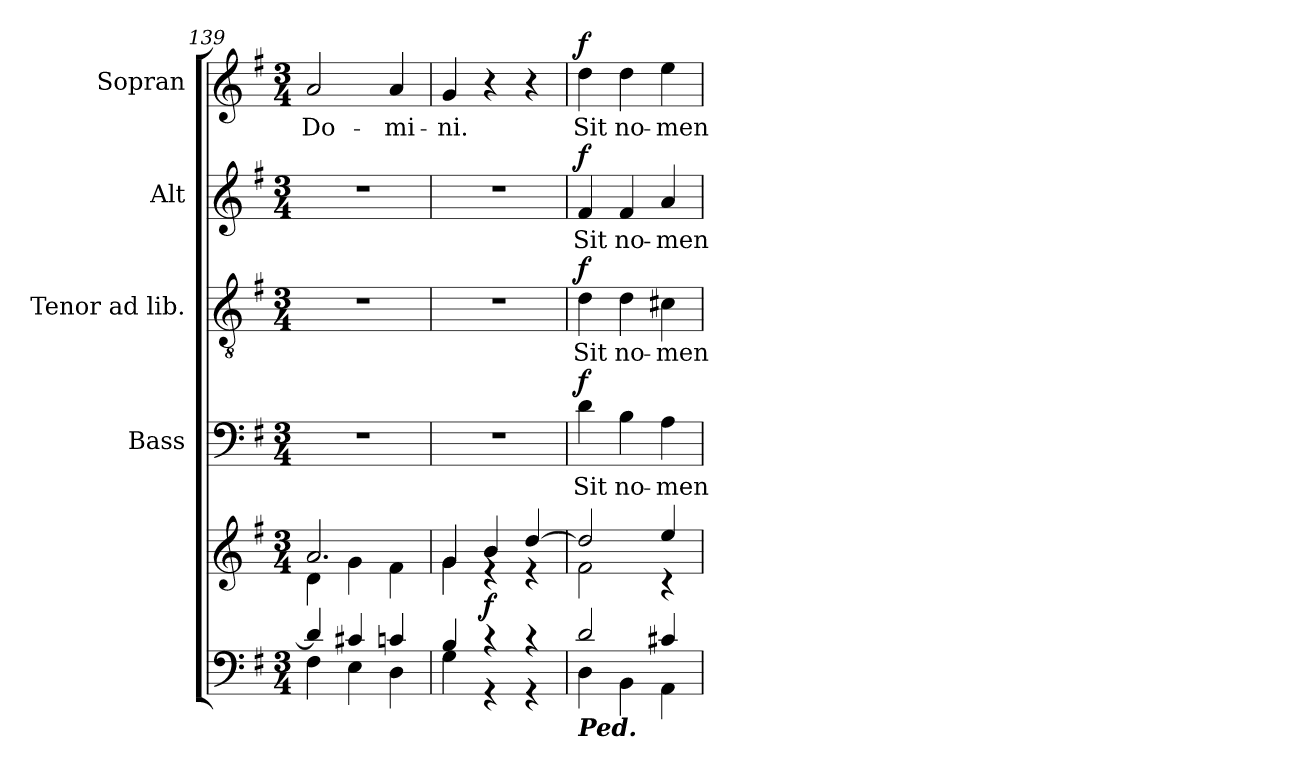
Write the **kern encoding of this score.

**kern	**kern	**dynam	**kern	**text	**dynam	**kern	**text	**dynam	**kern	**text	**dynam	**kern	**text	**dynam
*part5	*part5	*part5	*part4	*part4	*part4	*part3	*part3	*part3	*part2	*part2	*part2	*part1	*part1	*part1
*staff6	*staff5	*staff5/6	*staff4	*staff4	*staff4	*staff3	*staff3	*staff3	*staff2	*staff2	*staff2	*staff1	*staff1	*staff1
*	*	*	*I"Bass	*	*	*I"Tenor ad lib.	*	*	*I"Alt	*	*	*I"Sopran	*	*
*	*	*	*I'B.	*	*	*I'T.	*	*	*I'A.	*	*	*I'S.	*	*
*clefF4	*clefG2	*	*clefF4	*	*	*clefGv2	*	*	*clefG2	*	*	*clefG2	*	*
*k[f#]	*k[f#]	*	*k[f#]	*	*	*k[f#]	*	*	*k[f#]	*	*	*k[f#]	*	*
*G:	*G:	*	*G:	*	*	*G:	*	*	*G:	*	*	*G:	*	*
*M3/4	*M3/4	*	*M3/4	*	*	*M3/4	*	*	*M3/4	*	*	*M3/4	*	*
=139	=139	=139	=139	=139	=139	=139	=139	=139	=139	=139	=139	=139	=139	=139
*^	*^	*	*	*	*	*	*	*	*	*	*	*	*	*
!	!	!	!	!	!	!	!	!	!	!	!	!	!	!	!LO:LY:b	!
4d/]	4F#\	2.a/	4d\	.	2.r	.	.	2.r	.	.	2.r	.	.	2a/	Do-	.
4c#X/	4E\	.	4g\	.	.	.	.	.	.	.	.	.	.	.	.	.
!	!	!	!	!	!	!	!	!	!	!	!	!	!	!	!LO:LY:b	!
4cn/	4D\	.	4f#\	.	.	.	.	.	.	.	.	.	.	4a/	-mi-	.
=140	=140	=140	=140	=140	=140	=140	=140	=140	=140	=140	=140	=140	=140	=140	=140	=140
!	!	!	!	!	!	!	!	!	!	!	!	!	!	!	!LO:LY:b	!
4B/	4G\	4g/	4g\	.	2.r	.	.	2.r	.	.	2.r	.	.	4g/	-ni.	.
!	!	!	!	!LO:DY:b	!	!	!	!	!	!	!	!	!	!	!	!
4r	4r	4b/	4rd	f	.	.	.	.	.	.	.	.	.	4r	.	.
4r	4r	[>4dd/	4re	.	.	.	.	.	.	.	.	.	.	4r	.	.
!!LO:LB:g=z
=141	=141	=141	=141	=141	=141	=141	=141	=141	=141	=141	=141	=141	=141	=141	=141	=141
!LO:TX:b:Bi:t=Ped.	!	!	!	!	!	!	!	!	!	!	!	!	!	!	!	!
!	!	!	!	!	!	!LO:LY:b	!LO:DY:a	!	!LO:LY:b	!LO:DY:a	!	!LO:LY:b	!LO:DY:a	!	!LO:LY:b	!LO:DY:a
2d/	4D\	2dd/]	2f#\	.	4d\	Sit	f	4d\	Sit	f	4f#/	Sit	f	4dd\	Sit	f
!	!	!	!	!	!	!LO:LY:b	!	!	!LO:LY:b	!	!	!LO:LY:b	!	!	!LO:LY:b	!
.	4BB\	.	.	.	4B\	no-	.	4d\	no-	.	4f#/	no-	.	4dd\	no-	.
!	!	!	!	!	!	!LO:LY:b	!	!	!LO:LY:b	!	!	!LO:LY:b	!	!	!LO:LY:b	!
4c#X/	4AA\	4ee/	4rc	.	4A\	-men	.	4c#X\	-men	.	4a/	-men	.	4ee\	-men	.
*v	*v	*	*	*	*	*	*	*	*	*	*	*	*	*	*	*
*	*v	*v	*	*	*	*	*	*	*	*	*	*	*	*	*
=	=	=	=	=	=	=	=	=	=	=	=	=	=	=
*-	*-	*-	*-	*-	*-	*-	*-	*-	*-	*-	*-	*-	*-	*-
